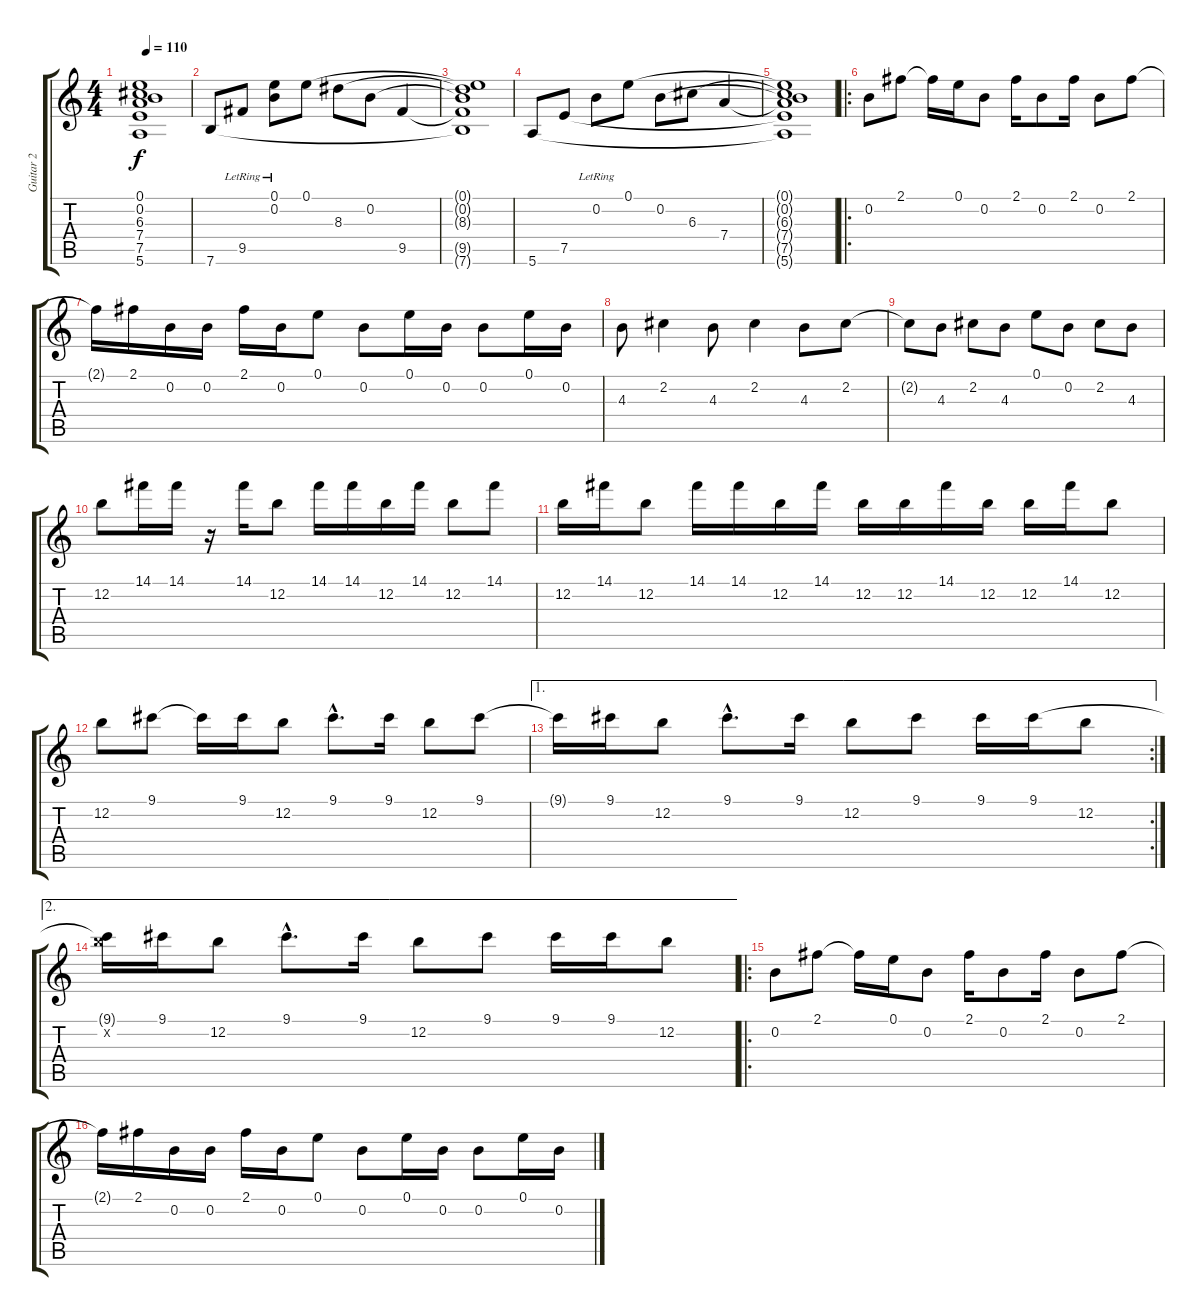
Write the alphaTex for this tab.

\track ("Guitar 2" "Guitar 2") {instrument electricguitarclean}
\staff {score tabs}
\tuning (E4 B3 G3 D3 A2 E2) {hide}
\ts (4 4)
\tempo 110
\clef g2
\ks c
(0.1{t} 0.2{t} 6.3{t} 7.4{t} 7.5{t} 5.6{t}).1{dy f} |
7.6.8 9.5{lr}.8 (0.1 0.2{lr}).8 0.1.8 8.3.8 0.2.8 9.5.4 |
(0.1{t} 0.2{t} 8.3{t} 9.5{t} 7.6{t}).1 |
5.6.8 7.5.8 0.2{lr}.8 0.1.8 0.2.8 6.3.8 7.4.4 |
(0.1{t} 0.2{t} 6.3{t} 7.4{t} 7.5{t} 5.6{t}).1 |
\ro
0.2.8 2.1.8 2.1{t}.16 0.1.16 0.2.8 2.1.16 0.2.8 2.1.16 0.2.8 2.1.8 |
2.1{t}.16 2.1.16 0.2.16 0.2.16 2.1.16 0.2.16 0.1.8 0.2.8 0.1.16 0.2.16 0.2.8 0.1.16 0.2.16 |
4.3.8 2.2.4 4.3.8 2.2.4 4.3.8 2.2.8 |
2.2{t}.8 4.3.8 2.2.8 4.3.8 0.1.8 0.2.8 2.2.8 4.3.8 |
12.2.8 14.1.16 14.1.16 r.16 14.1.16 12.2.8 14.1.16 14.1.16 12.2.16 14.1.16 12.2.8 14.1.8 |
12.2.16 14.1.16 12.2.8 14.1.16 14.1.16 12.2.16 14.1.16 12.2.16 12.2.16 14.1.16 12.2.16 12.2.16 14.1.16 12.2.8 |
12.2.8 9.1.8 9.1{t}.16 9.1.16 12.2.8 9.1{hac}.8{d} 9.1.16 12.2.8 9.1.8 |
\ae 1
\rc 2
9.1{t}.16 9.1.16 12.2.8 9.1{hac}.8{d} 9.1.16 12.2.8 9.1.8 9.1.16 9.1.16 12.2.8 |
\ae 2
(9.1{t} 12.2{x}).16 9.1.16 12.2.8 9.1{hac}.8{d} 9.1.16 12.2.8 9.1.8 9.1.16 9.1.16 12.2.8 |
\ro
0.2.8 2.1.8 2.1{t}.16 0.1.16 0.2.8 2.1.16 0.2.8 2.1.16 0.2.8 2.1.8 |
2.1{t}.16 2.1.16 0.2.16 0.2.16 2.1.16 0.2.16 0.1.8 0.2.8 0.1.16 0.2.16 0.2.8 0.1.16 0.2.16
